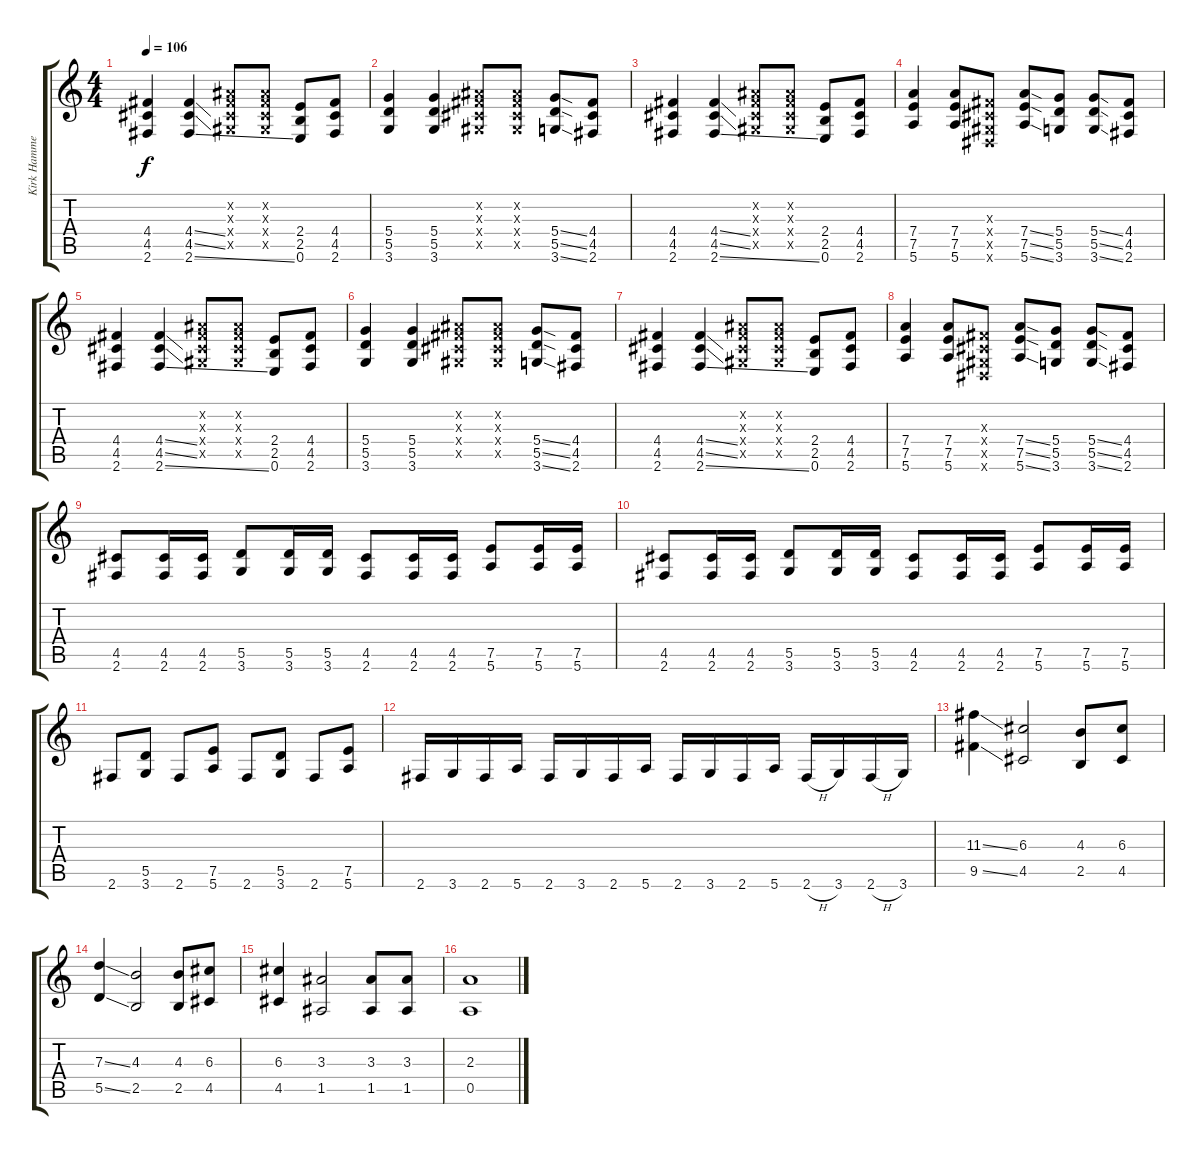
\track ("Kirk Hammett" "Kirk Hamme") {instrument distortionguitar}
\staff {score tabs}
\tuning (E4 B3 G3 D3 A2 E2) {hide}
\ts (4 4)
\tempo 106
\clef g2
\ks c
(4.4 4.5 2.6).4{dy f} (4.4{ss} 4.5{ss} 2.6{ss}).4 (-1.2{x} -1.3{x} -1.4{x} -1.5{x}).8 (-1.2{x} -1.3{x} -1.4{x} -1.5{x}).8 (2.4 2.5 0.6).8 (4.4 4.5 2.6).8 |
(5.4 5.5 3.6).4 (5.4 5.5 3.6).4 (-1.2{x} -1.3{x} -1.4{x} -1.5{x}).8 (-1.2{x} -1.3{x} -1.4{x} -1.5{x}).8 (5.4{ss} 5.5{ss} 3.6{ss}).8 (4.4 4.5 2.6).8 |
(4.4 4.5 2.6).4 (4.4{ss} 4.5{ss} 2.6{ss}).4 (-1.2{x} -1.3{x} -1.4{x} -1.5{x}).8 (-1.2{x} -1.3{x} -1.4{x} -1.5{x}).8 (2.4 2.5 0.6).8 (4.4 4.5 2.6).8 |
(7.4 7.5 5.6).4 (7.4 7.5 5.6).8 (-1.3{x} -1.4{x} -1.5{x} -1.6{x}).8 (7.4{ss} 7.5{ss} 5.6{ss}).8 (5.4 5.5 3.6).8 (5.4{ss} 5.5{ss} 3.6{ss}).8 (4.4 4.5 2.6).8 |
(4.4 4.5 2.6).4 (4.4{ss} 4.5{ss} 2.6{ss}).4 (-1.2{x} -1.3{x} -1.4{x} -1.5{x}).8 (-1.2{x} -1.3{x} -1.4{x} -1.5{x}).8 (2.4 2.5 0.6).8 (4.4 4.5 2.6).8 |
(5.4 5.5 3.6).4 (5.4 5.5 3.6).4 (-1.2{x} -1.3{x} -1.4{x} -1.5{x}).8 (-1.2{x} -1.3{x} -1.4{x} -1.5{x}).8 (5.4{ss} 5.5{ss} 3.6{ss}).8 (4.4 4.5 2.6).8 |
(4.4 4.5 2.6).4 (4.4{ss} 4.5{ss} 2.6{ss}).4 (-1.2{x} -1.3{x} -1.4{x} -1.5{x}).8 (-1.2{x} -1.3{x} -1.4{x} -1.5{x}).8 (2.4 2.5 0.6).8 (4.4 4.5 2.6).8 |
(7.4 7.5 5.6).4 (7.4 7.5 5.6).8 (-1.3{x} -1.4{x} -1.5{x} -1.6{x}).8 (7.4{ss} 7.5{ss} 5.6{ss}).8 (5.4 5.5 3.6).8 (5.4{ss} 5.5{ss} 3.6{ss}).8 (4.4 4.5 2.6).8 |
(4.5 2.6).8 (4.5 2.6).16 (4.5 2.6).16 (5.5 3.6).8 (5.5 3.6).16 (5.5 3.6).16 (4.5 2.6).8 (4.5 2.6).16 (4.5 2.6).16 (7.5 5.6).8 (7.5 5.6).16 (7.5 5.6).16 |
(4.5 2.6).8 (4.5 2.6).16 (4.5 2.6).16 (5.5 3.6).8 (5.5 3.6).16 (5.5 3.6).16 (4.5 2.6).8 (4.5 2.6).16 (4.5 2.6).16 (7.5 5.6).8 (7.5 5.6).16 (7.5 5.6).16 |
2.6.8 (5.5 3.6).8 2.6.8 (7.5 5.6).8 2.6.8 (5.5 3.6).8 2.6.8 (7.5 5.6).8 |
2.6.16 3.6.16 2.6.16 5.6.16 2.6.16 3.6.16 2.6.16 5.6.16 2.6.16 3.6.16 2.6.16 5.6.16 2.6{h}.16 3.6.16 2.6{h}.16 3.6.16 |
(11.3{ss} 9.5{ss}).4 (6.3 4.5).2 (4.3 2.5).8 (6.3 4.5).8 |
(7.3{ss} 5.5{ss}).4 (4.3 2.5).2 (4.3 2.5).8 (6.3 4.5).8 |
(6.3 4.5).4 (3.3 1.5).2 (3.3 1.5).8 (3.3 1.5).8 |
(2.3 0.5).1
